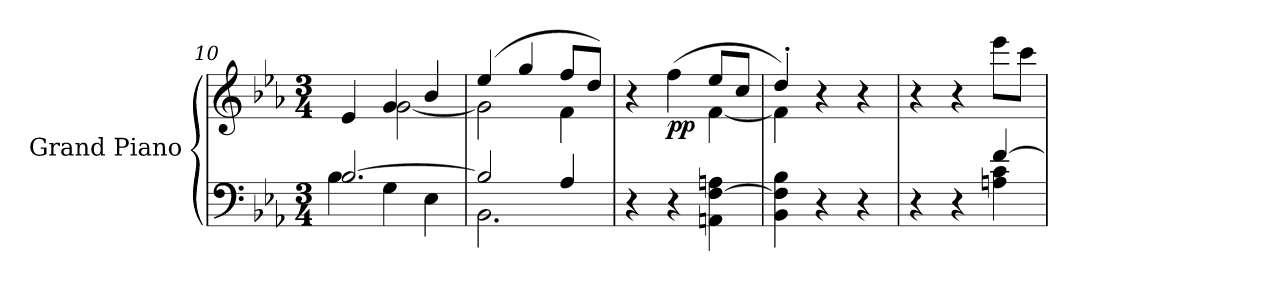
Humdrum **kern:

**kern	**kern	**dynam
*part1	*part1	*part1
*staff2	*staff1	*staff1/2
*I"Grand Piano	*	*
*I'Pno.	*	*
*clefF4	*clefG2	*
*k[b-e-a-]	*k[b-e-a-]	*
*M3/4	*M3/4	*
=10	=10	=10
*^	*^	*
[2.B-/	4B-\	4e-/	4ryy	.
.	4G\	4g/	[2g\	.
.	4E-\	4b-/	.	.
=11	=11	=11	=11	=11
2B-/]	2.BB-\	(4ee-/	2g\]	.
.	.	4gg/	.	.
4A-/	.	8ff/L	4f\	.
.	.	8dd/J)	.	.
*v	*v	*	*	*
=12	=12	=12	=12
4r	4r	2ryy	.
!	!	!	!LO:DY:b
4r	(4ff\	.	pp
4AAn\ [4F\ 4An\	8ee-/L	[4f\	.
.	8cc/J	.	.
=13	=13	=13	=13
4BB-\ 4F\] 4B-\	4dd'/)	4f\]	.
4r	4r	2ryy	.
4r	4r	.	.
*	*v	*v	*
=14	=14	=14
*^	*	*
4r	2ryy	4r	.
4r	.	4r	.
[4f/	4An\ 4c\	8eee-\L	.
.	.	8ccc\J	.
*v	*v	*	*
=	=	=
*-	*-	*-
